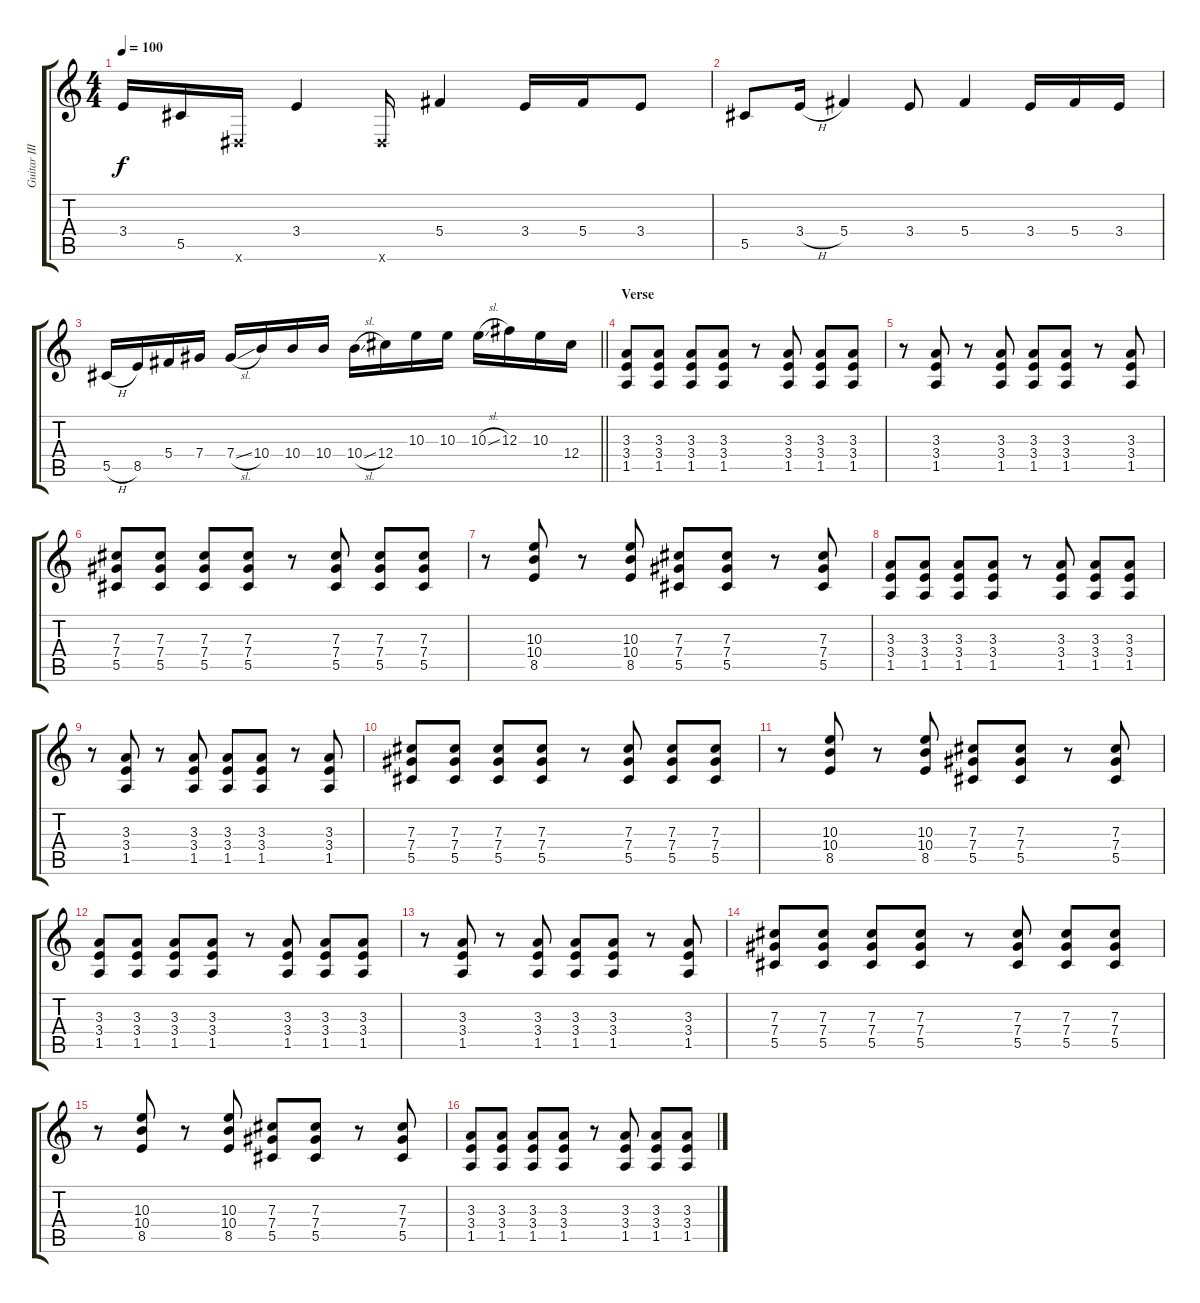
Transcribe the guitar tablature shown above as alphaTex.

\track ("Guitar III (Ron \"Bumblefoot\" Thal)" "Guitar III") {instrument overdrivenguitar}
\staff {score tabs}
\tuning (Eb4 Bb3 Gb3 Db3 Ab2 Eb2) {hide}
\ts (4 4)
\tempo 100
\clef g2
\ks c
3.4.16{dy f} 5.5.16 0.6{x}.16 3.4.4 0.6{x}.16 5.4.4 3.4.16 5.4.16 3.4.8 |
5.5.8 3.4{h}.16 5.4.4 3.4.8 5.4.4 3.4.16 5.4.16 3.4.16 |
\barLineRight lightlight
5.5{h}.16 8.5.16 5.4.16 7.4.16 7.4{sl}.16 10.4.16 10.4.16 10.4.16 10.4{sl}.16 12.4.16 10.3.16 10.3.16 10.3{sl}.16 12.3.16 10.3.16 12.4.16 |
\section ("" "Verse")
(3.3 3.4 1.5).8{volume 14} (3.3 3.4 1.5).8 (3.3 3.4 1.5).8 (3.3 3.4 1.5).8 r.8 (3.3 3.4 1.5).8 (3.3 3.4 1.5).8 (3.3 3.4 1.5).8 |
r.8 (3.3 3.4 1.5).8 r.8 (3.3 3.4 1.5).8 (3.3 3.4 1.5).8 (3.3 3.4 1.5).8 r.8 (3.3 3.4 1.5).8 |
(7.3 7.4 5.5).8 (7.3 7.4 5.5).8 (7.3 7.4 5.5).8 (7.3 7.4 5.5).8 r.8 (7.3 7.4 5.5).8 (7.3 7.4 5.5).8 (7.3 7.4 5.5).8 |
r.8 (10.3 10.4 8.5).8 r.8 (10.3 10.4 8.5).8 (7.3 7.4 5.5).8 (7.3 7.4 5.5).8 r.8 (7.3 7.4 5.5).8 |
(3.3 3.4 1.5).8 (3.3 3.4 1.5).8 (3.3 3.4 1.5).8 (3.3 3.4 1.5).8 r.8 (3.3 3.4 1.5).8 (3.3 3.4 1.5).8 (3.3 3.4 1.5).8 |
r.8 (3.3 3.4 1.5).8 r.8 (3.3 3.4 1.5).8 (3.3 3.4 1.5).8 (3.3 3.4 1.5).8 r.8 (3.3 3.4 1.5).8 |
(7.3 7.4 5.5).8 (7.3 7.4 5.5).8 (7.3 7.4 5.5).8 (7.3 7.4 5.5).8 r.8 (7.3 7.4 5.5).8 (7.3 7.4 5.5).8 (7.3 7.4 5.5).8 |
r.8 (10.3 10.4 8.5).8 r.8 (10.3 10.4 8.5).8 (7.3 7.4 5.5).8 (7.3 7.4 5.5).8 r.8 (7.3 7.4 5.5).8 |
(3.3 3.4 1.5).8 (3.3 3.4 1.5).8 (3.3 3.4 1.5).8 (3.3 3.4 1.5).8 r.8 (3.3 3.4 1.5).8 (3.3 3.4 1.5).8 (3.3 3.4 1.5).8 |
r.8 (3.3 3.4 1.5).8 r.8 (3.3 3.4 1.5).8 (3.3 3.4 1.5).8 (3.3 3.4 1.5).8 r.8 (3.3 3.4 1.5).8 |
(7.3 7.4 5.5).8 (7.3 7.4 5.5).8 (7.3 7.4 5.5).8 (7.3 7.4 5.5).8 r.8 (7.3 7.4 5.5).8 (7.3 7.4 5.5).8 (7.3 7.4 5.5).8 |
r.8 (10.3 10.4 8.5).8 r.8 (10.3 10.4 8.5).8 (7.3 7.4 5.5).8 (7.3 7.4 5.5).8 r.8 (7.3 7.4 5.5).8 |
(3.3 3.4 1.5).8 (3.3 3.4 1.5).8 (3.3 3.4 1.5).8 (3.3 3.4 1.5).8 r.8 (3.3 3.4 1.5).8 (3.3 3.4 1.5).8 (3.3 3.4 1.5).8
